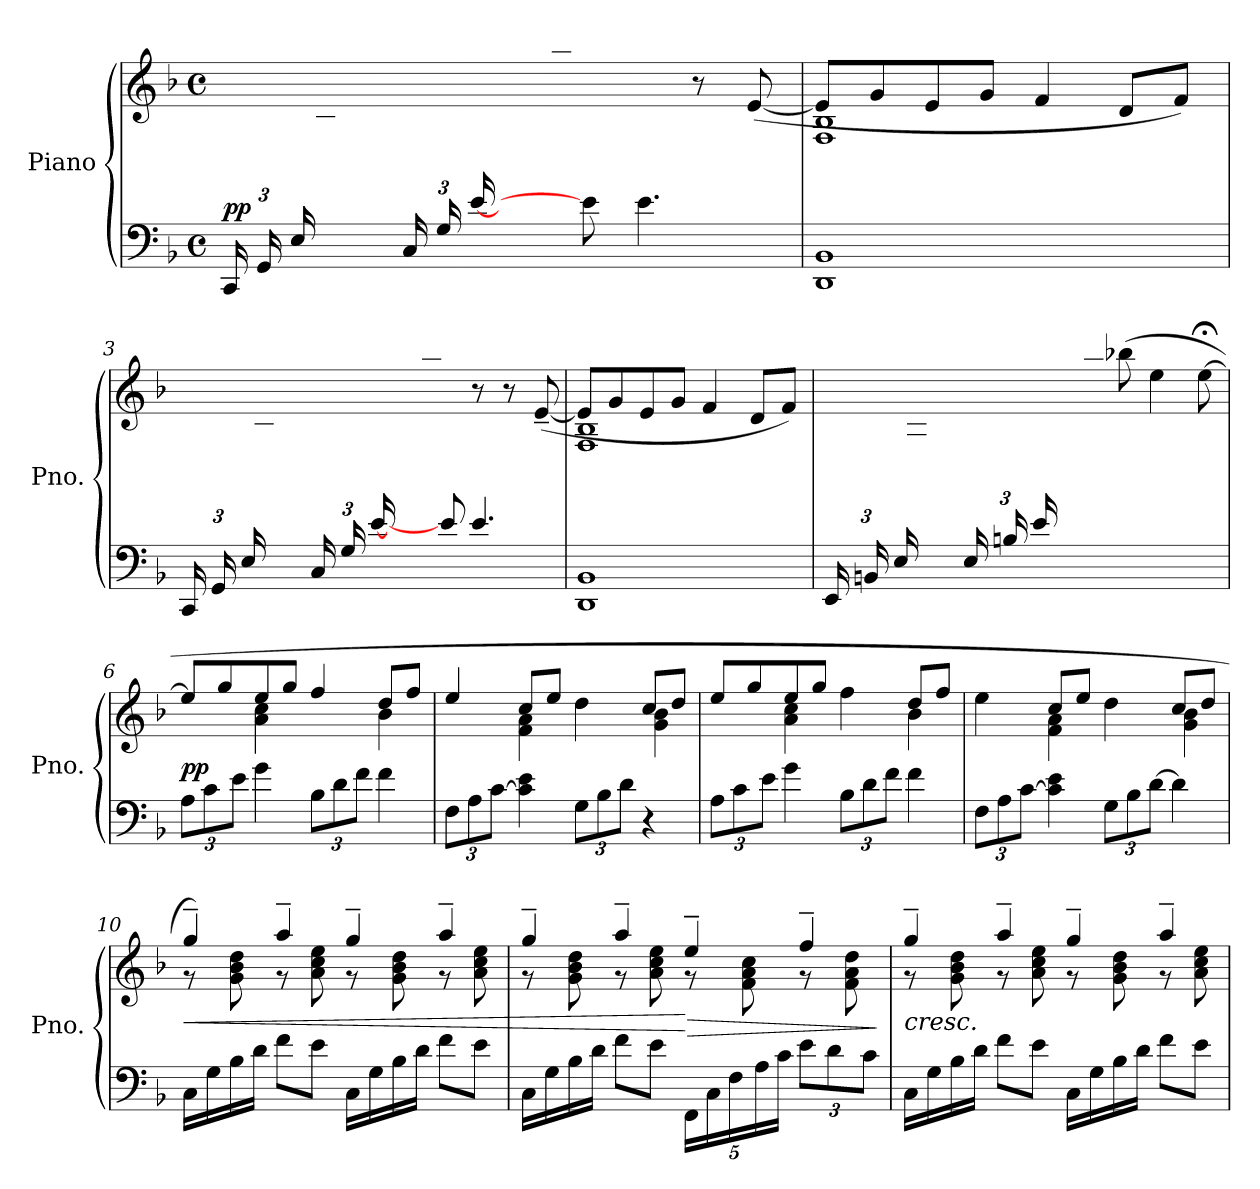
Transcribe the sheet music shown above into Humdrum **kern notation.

**kern	**kern	**dynam
*part1	*part1	*part1
*staff2	*staff1	*staff1/2
*I"Piano	*	*
*I'Pno.	*	*
*clefF4	*clefG2	*
*k[b-]	*k[b-]	*
*M4/4	*M4/4	*
*met(c)	*met(c)	*
*MM60	*MM60	*
*Xbrackettup	*	*
=1	=1	=1
*	*^	*
!	!	!	!LO:DY:a=2
(>24CC/LL	4ryy	8ryy	pp
24GG/	.	.	.
24E/	.	.	.
8ryy	.	24B-\	.
.	.	24d\	.
.	.	24b-\JJ)	.
(>24C/LL	4ryy	8ryy	.
24G/	.	.	.
[24e/	.	.	.
8ryy	.	24b-\	.
.	.	24dd\	.
.	.	24bb-\JJ)	.
8e\]	4ryy	2ryy	.
4.e\	.	.	.
.	8r	.	.
.	(>[8e/	.	.
=2	=2	=2	=2
1DD 1BB-	8e/L]	1F 1B-	.
.	8g/	.	.
.	8e/	.	.
.	8g/J	.	.
.	4f/	.	.
.	8d/L	.	.
.	8f/J)	.	.
!!LO:LB:g=z	!!
=3	=3	=3	=3
(>24CC/LL	4ryy	8ryy	.
24GG/	.	.	.
24E/	.	.	.
8ryy	.	24B-\	.
.	.	24d\	.
.	.	24b-\JJ)	.
(>24C/LL	4ryy	8ryy	.
24G/	.	.	.
[24e/	.	.	.
8ryy	.	24b-\	.
.	.	24dd\	.
.	.	24bb-\JJ)	.
8e/]	8ryy	2ryy	.
4.e/	8r	.	.
.	8r	.	.
.	(>[8e~/	.	.
=4	=4	=4	=4
1DD 1BB-	8e/L]	1F 1B-	.
.	8g/	.	.
.	8e/	.	.
.	8g/J	.	.
.	4f/	.	.
.	8d/L	.	.
.	8f/J)	.	.
!!LO:LB:g=z	!!
=5	=5	=5	=5
(>24EE/LL	2ryy	8ryy	.
24BBn/	.	.	.
24E/	.	.	.
8ryy	.	24G#X\	.
.	.	24d\	.
.	.	24bn\JJ)	.
(>24E/LL	.	8ryy	.
24Bn/	.	.	.
24e/	.	.	.
8ryy	.	24g#X\	.
.	.	24dd\	.
.	.	(>24bbn\JJ)	.
2ryy	(8bb-\	2ryy	.
.	4ee\	.	.
.	[8ee;<\	.	.
=6	=6	=6	=6
!	!	!	!LO:DY:a=2
12A\L	8ee/L]	4ryy	pp
12c\	.	.	.
.	8gg/	.	.
12e\J	.	.	.
4g\	8ee/	4a\ 4cc\	.
.	8gg/J	.	.
12B-\L	4ff/	4ryy	.
12d\	.	.	.
12f\J	.	.	.
4f\	8dd/L	4b-\	.
.	8ff/J	.	.
!!LO:LB:g=z	!!
=7	=7	=7	=7
12F\L	4ee/	4ryy	.
12A\	.	.	.
[12c\J	.	.	.
4c\] 4e\	8cc/L	4f\ 4a\	.
.	8ee/J	.	.
12G\L	4dd\	4ryy	.
12B-\	.	.	.
12d\J	.	.	.
4r	8cc/L	4g\ 4b-\	.
.	8dd/J	.	.
=8	=8	=8	=8
12A\L	8ee/L	4ryy	.
12c\	.	.	.
.	8gg/	.	.
12e\J	.	.	.
4g\	8ee/	4a\ 4cc\	.
.	8gg/J	.	.
12B-\L	4ff\	4ryy	.
12d\	.	.	.
12f\J	.	.	.
4f\	8dd/L	4b-\	.
.	8ff/J	.	.
=9	=9	=9	=9
12F\L	4ee\	4ryy	.
12A\	.	.	.
[12c\J	.	.	.
4c\] 4e\	8cc/L	4f\ 4a\	.
.	8ee/J	.	.
12G\L	4dd\	4ryy	.
12B-\	.	.	.
[12d\J	.	.	.
4d\]	8cc/L	4g\ 4b-\	.
.	8dd/J	.	.
!!LO:LB:g=z	!!
=10	=10	=10	=10
!	!	!	!LO:HP:b
16C\LL	4gg~/)	8r	<
16G\	.	.	.
16B-\	.	8g\ 8b-\ 8dd\	.
16d\JJ	.	.	.
8f\L	4aa~/	8r	.
8e\J	.	8a\ 8cc\ 8ee\	.
16C\LL	4gg~/	8r	.
16G\	.	.	.
16B-\	.	8g\ 8b-\ 8dd\	.
16d\JJ	.	.	.
8f\L	4aa~/	8r	.
8e\J	.	8a\ 8cc\ 8ee\	.
=11	=11	=11	=11
16C\LL	4gg~/	8r	.
16G\	.	.	.
16B-\	.	8g\ 8b-\ 8dd\	.
16d\JJ	.	.	.
8f\L	4aa~/	8r	.
8e\J	.	8a\ 8cc\ 8ee\	.
!	!	!	!LO:HP:n=1:b
20FF\LL	4ee~/	8r	[ >
20C\	.	.	.
20F\	.	.	.
.	.	8f\ 8a\ 8cc\	.
20A\	.	.	.
20c\JJ	.	.	.
12e\L	4ff~/	8r	.
12d\	.	.	.
.	.	8f\ 8a\ 8dd\	.
12c\J	.	.	.
*	*v	*v	*
.	.	]
!!LO:PB:g=z
=12	=12	=12
*	*^	*
!	!LO:TX:b:i:t=cresc.	!	!
16C\LL	4gg~/	8r	.
16G\	.	.	.
16B-\	.	8g\ 8b-\ 8dd\	.
16d\JJ	.	.	.
8f\L	4aa~/	8r	.
8e\J	.	8a\ 8cc\ 8ee\	.
16C\LL	4gg~/	8r	.
16G\	.	.	.
16B-\	.	8g\ 8b-\ 8dd\	.
16d\JJ	.	.	.
8f\L	4aa~/	8r	.
8e\J	.	8a\ 8cc\ 8ee\	.
*	*v	*v	*
=	=	=
*-	*-	*-
